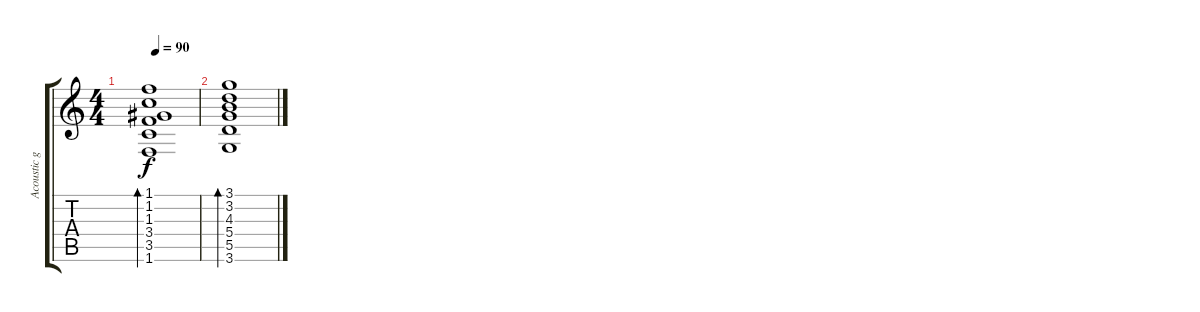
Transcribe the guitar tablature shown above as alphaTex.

\track ("Acoustic guitar" "Acoustic g") {instrument acousticguitarsteel}
\staff {score tabs}
\tuning (E4 B3 G3 D3 A2 E2) {hide}
\ts (4 4)
\tempo 90
\clef g2
\ks c
(1.1 1.2 1.3 3.4 3.5 1.6).1{bd 480 dy f} |
(3.1 3.2 4.3 5.4 5.5 3.6).1{bd 480}
